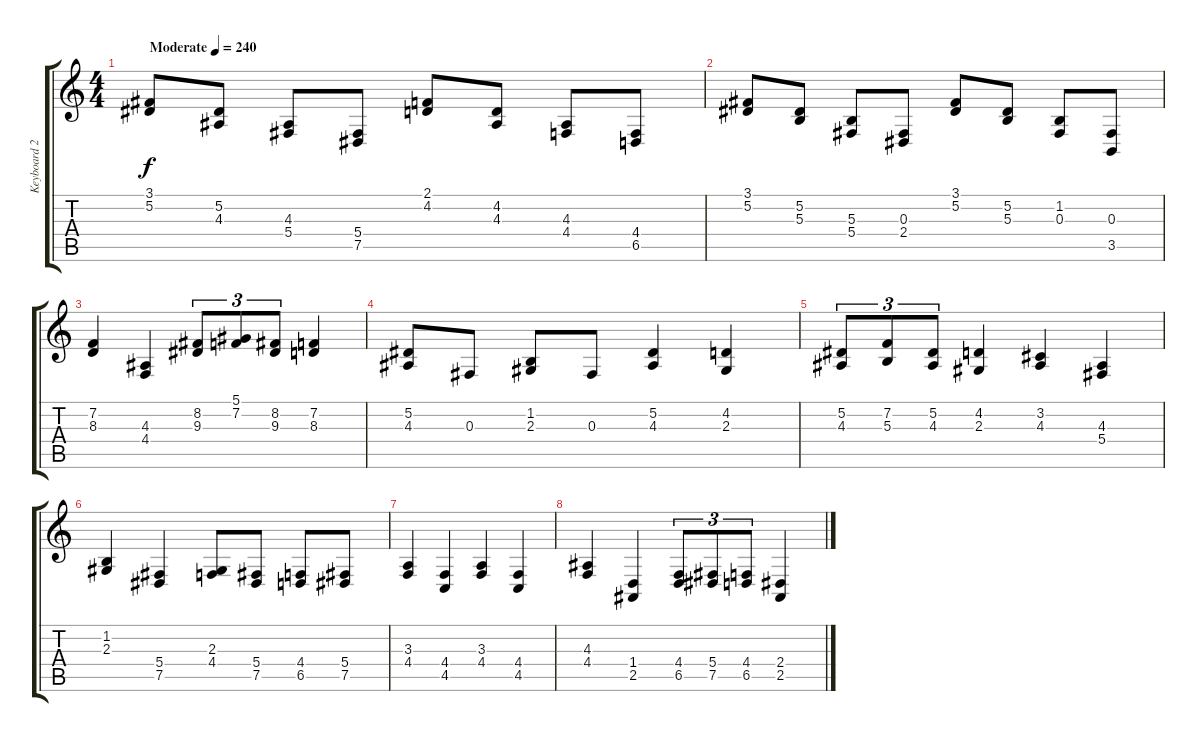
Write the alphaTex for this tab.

\track ("Keyboard 2" "Keyboard 2") {instrument harpsichord}
\staff {score tabs}
\tuning (Eb4 Bb3 Gb3 Db3 Ab2 Eb2) {hide}
\ts (4 4)
\tempo (240 "Moderate")
\clef g2
\ks c
(3.1 5.2).8{dy f instrument harpsichord} (5.2 4.3).8 (4.3 5.4).8 (5.4 7.5).8 (2.1 4.2).8 (4.2 4.3).8 (4.3 4.4).8 (4.4 6.5).8 |
(3.1 5.2).8 (5.2 5.3).8 (5.3 5.4).8 (0.3 2.4).8 (3.1 5.2).8 (5.2 5.3).8 (1.2 0.3).8 (0.3 3.5).8 |
(7.2 8.3).4 (4.3 4.4).4 (8.2 9.3).8{tu (3 2)} (5.1 7.2).8{tu (3 2)} (8.2 9.3).8{tu (3 2)} (7.2 8.3).4 |
(5.2 4.3).8 0.3.8 (1.2 2.3).8 0.3.8 (5.2 4.3).4 (4.2 2.3).4 |
(5.2 4.3).8{tu (3 2)} (7.2 5.3).8{tu (3 2)} (5.2 4.3).8{tu (3 2)} (4.2 2.3).4 (3.2 4.3).4 (4.3 5.4).4 |
(1.2 2.3).4 (5.4 7.5).4 (2.3 4.4).8 (5.4 7.5).8 (4.4 6.5).8 (5.4 7.5).8 |
(3.3 4.4).4 (4.4 4.5).4 (3.3 4.4).4 (4.4 4.5).4 |
(4.3 4.4).4 (1.4 2.5).4 (4.4 6.5).8{tu (3 2)} (5.4 7.5).8{tu (3 2)} (4.4 6.5).8{tu (3 2)} (2.4 2.5).4
